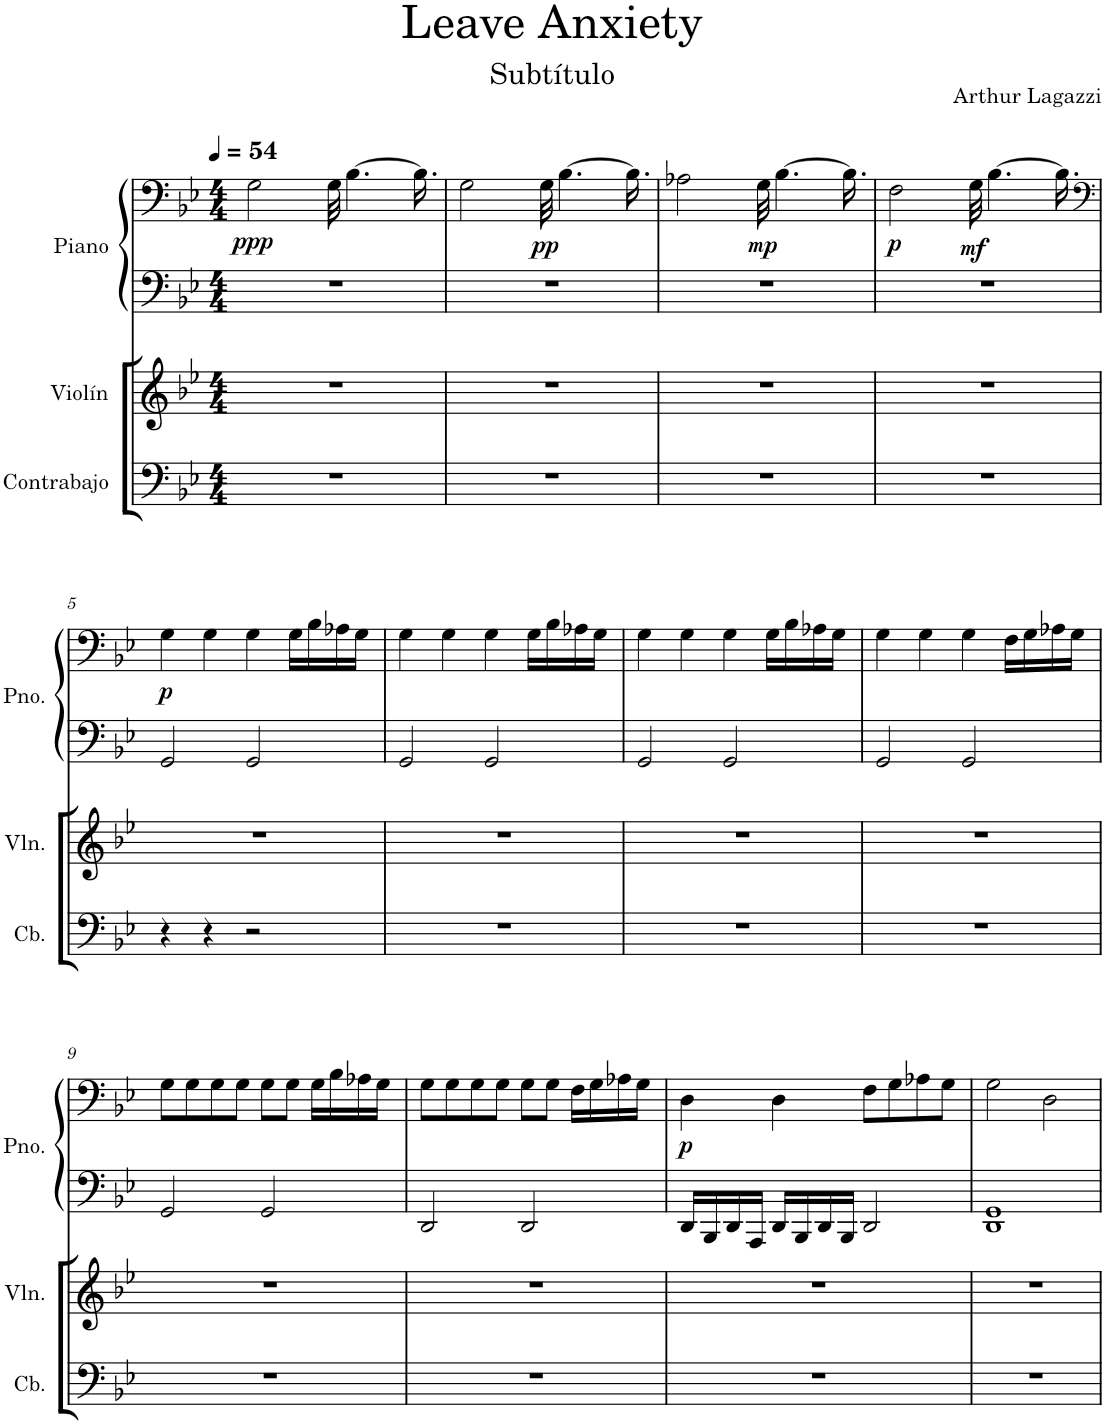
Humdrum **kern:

**kern	**kern	**kern	**kern	**dynam
*part3	*part2	*part1	*part1	*part1
*staff4	*staff3	*staff2	*staff1	*staff1/2
*I"Contrabajo	*I"Violín	*I"Piano	*	*
*I'Cb.	*I'Vln.	*I'Pno.	*	*
*clefF4	*clefG2	*clefF4	*clefF4	*
*Trd7c12	*	*	*	*
*k[b-e-]	*k[b-e-]	*k[b-e-]	*k[b-e-]	*
*M4/4	*M4/4	*M4/4	*M4/4	*
*MM54	*MM54	*MM54	*MM54	*
=1	=1	=1	=1	=1
!	!	!	!	!LO:DY:b
1r	1r	1r	2G\	ppp
.	.	.	32G\	.
.	.	.	[4.B-\	.
.	.	.	16.B-\]	.
=2	=2	=2	=2	=2
1r	1r	1r	2G\	.
!	!	!	!	!LO:DY:b
.	.	.	32G\	pp
.	.	.	[4.B-\	.
.	.	.	16.B-\]	.
=3	=3	=3	=3	=3
1r	1r	1r	2A-X\	.
!	!	!	!	!LO:DY:b
.	.	.	32G\	mp
.	.	.	[4.B-\	.
.	.	.	16.B-\]	.
=4	=4	=4	=4	=4
!	!	!	!	!LO:DY:b
1r	1r	1r	2F\	p
!	!	!	!	!LO:DY:b
.	.	.	32G\	mf
.	.	.	[4.B-\	.
.	.	.	16.B-\]	.
!!LO:LB:g=z
=5	=5	=5	=5	=5
*	*	*	*clefF4	*
!	!	!	!	!LO:DY:b
4r	1r	2GG/	4G\	p
4r	.	.	4G\	.
2r	.	2GG/	4G\	.
.	.	.	16G\LL	.
.	.	.	16B-\	.
.	.	.	16A-X\	.
.	.	.	16G\JJ	.
=6	=6	=6	=6	=6
1r	1r	2GG/	4G\	.
.	.	.	4G\	.
.	.	2GG/	4G\	.
.	.	.	16G\LL	.
.	.	.	16B-\	.
.	.	.	16A-X\	.
.	.	.	16G\JJ	.
=7	=7	=7	=7	=7
1r	1r	2GG/	4G\	.
.	.	.	4G\	.
.	.	2GG/	4G\	.
.	.	.	16G\LL	.
.	.	.	16B-\	.
.	.	.	16A-X\	.
.	.	.	16G\JJ	.
=8	=8	=8	=8	=8
1r	1r	2GG/	4G\	.
.	.	.	4G\	.
.	.	2GG/	4G\	.
.	.	.	16F\LL	.
.	.	.	16G\	.
.	.	.	16A-X\	.
.	.	.	16G\JJ	.
!!LO:LB:g=z
=9	=9	=9	=9	=9
1r	1r	2GG/	8G\L	.
.	.	.	8G\	.
.	.	.	8G\	.
.	.	.	8G\J	.
.	.	2GG/	8G\L	.
.	.	.	8G\J	.
.	.	.	16G\LL	.
.	.	.	16B-\	.
.	.	.	16A-X\	.
.	.	.	16G\JJ	.
=10	=10	=10	=10	=10
1r	1r	2DD/	8G\L	.
.	.	.	8G\	.
.	.	.	8G\	.
.	.	.	8G\J	.
.	.	2DD/	8G\L	.
.	.	.	8G\J	.
.	.	.	16F\LL	.
.	.	.	16G\	.
.	.	.	16A-X\	.
.	.	.	16G\JJ	.
=11	=11	=11	=11	=11
!	!	!	!	!LO:DY:b
1r	1r	16DD/LL	4D\	p
.	.	16BBB-/	.	.
.	.	16DD/	.	.
.	.	16AAA/JJ	.	.
.	.	16DD/LL	4D\	.
.	.	16BBB-/	.	.
.	.	16DD/	.	.
.	.	16BBB-/JJ	.	.
.	.	2DD/	8F\L	.
.	.	.	8G\	.
.	.	.	8A-X\	.
.	.	.	8G\J	.
=12	=12	=12	=12	=12
1r	1r	1DD 1GG	2G\	.
.	.	.	2D\	.
=	=	=	=	=
*-	*-	*-	*-	*-
